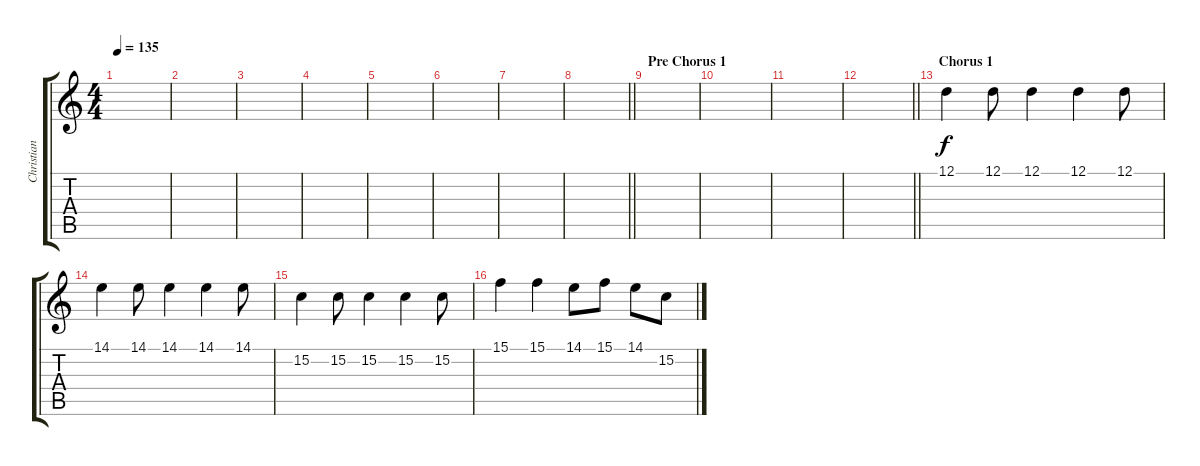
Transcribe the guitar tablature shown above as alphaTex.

\track ("Christian Lorenz" "Christian ") {instrument lead1square}
\staff {score tabs}
\tuning (D4 A3 F3 C3 G2 C2) {hide}
\ts (4 4)
\tempo 135
\clef g2
\ks c
|
|
|
|
|
|
|
\barLineRight lightlight
|
\section ("" "Pre Chorus 1")
|
|
|
\barLineRight lightlight
|
\section ("" "Chorus 1")
12.1.4 12.1.8 12.1.4 12.1.4 12.1.8 |
14.1.4 14.1.8 14.1.4 14.1.4 14.1.8 |
15.2.4 15.2.8 15.2.4 15.2.4 15.2.8 |
15.1.4 15.1.4 14.1.8 15.1.8 14.1.8 15.2.8
